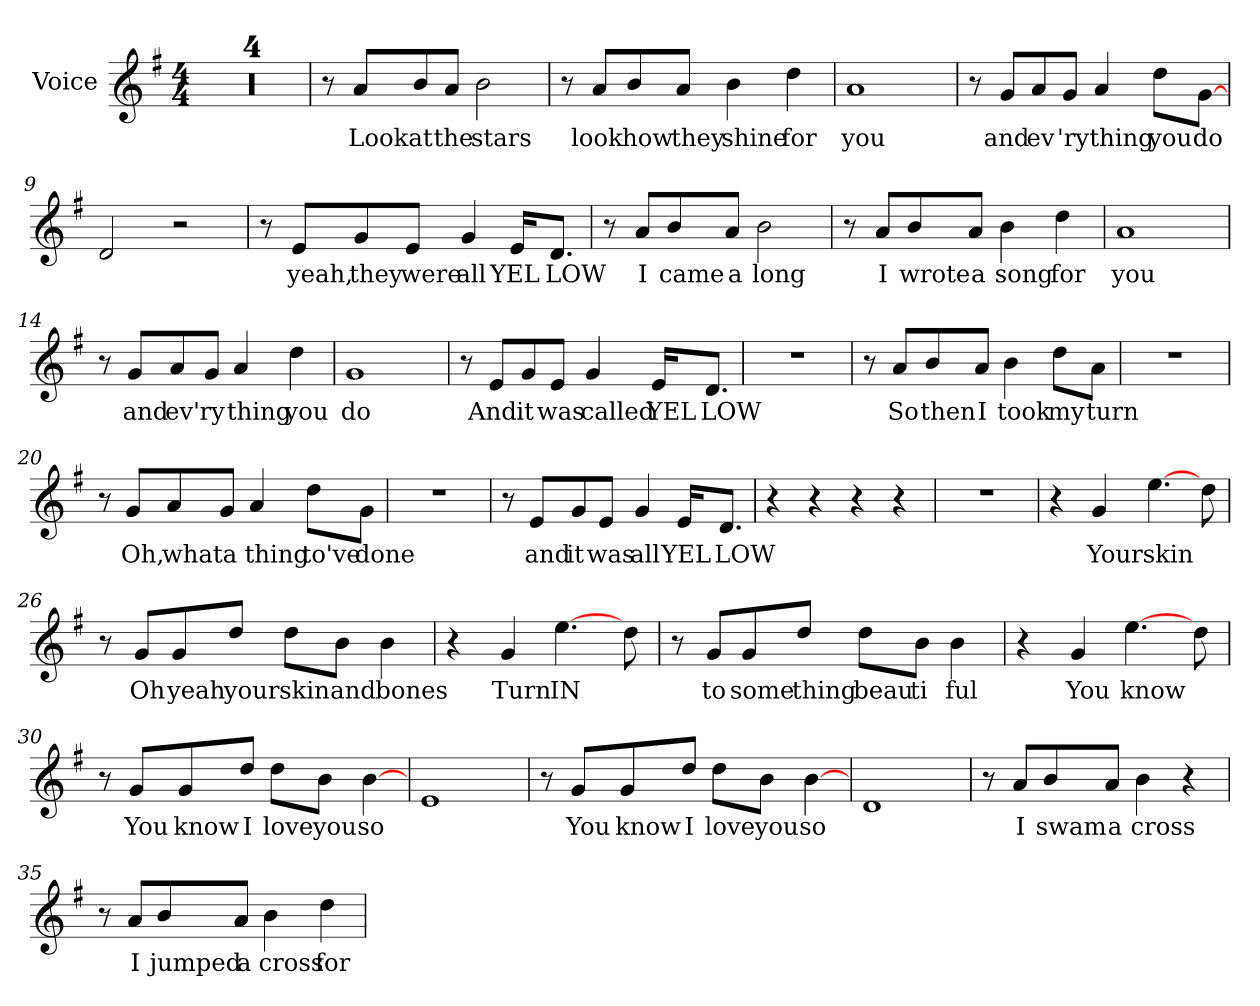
**kern	**text
*part1	*part1
*staff1	*staff1
*I"Voice	*
*I'V	*
*clefG2	*
*k[f#]	*
*G:	*
*M4/4	*
=1	=1
1r	.
=2	=2
1r	.
=3	=3
1r	.
=4	=4
1r	.
!!LO:LB:g=z
=5	=5
8r	.
8a/L	Look
8b/	at
8a/J	the
2b\	stars
=6	=6
8r	.
8a/L	look
8b/	how
8a/J	they
4b\	shine
4dd\	for
=7	=7
1a	you
=8	=8
8r	.
8g/L	and
8a/	ev
8g/J	'ry
4a/	thing
8dd\L	you
[8g\J	do
=9	=9
2d/	.
2r	.
!!LO:LB:g=z
=10	=10
8r	.
8e/L	yeah,
8g/	they
8e/J	were
4g/	all
16e/KL	YEL
8.d/J	LOW
=11	=11
8r	.
8a/L	I
8b/	came
8a/J	a
2b\	long
=12	=12
8r	.
8a/L	I
8b/	wrote
8a/J	a
4b\	song
4dd\	for
=13	=13
1a	you
!!LO:LB:g=z
=14	=14
8r	.
8g/L	and
8a/	ev'
8g/J	ry
4a/	thing
4dd\	you
=15	=15
1g	do
=16	=16
8r	.
8e/L	And
8g/	it
8e/J	was
4g/	called
16e/KL	YEL
8.d/J	LOW
=17	=17
1r	.
!!LO:LB:g=z
=18	=18
8r	.
8a/L	So
8b/	then
8a/J	I
4b\	took
8dd\L	my
8a\J	turn
=19	=19
1r	.
=20	=20
8r	.
8g/L	Oh,
8a/	what
8g/J	a
4a/	thing
8dd\L	to've
8g\J	done
=21	=21
1r	.
!!LO:LB:g=z
=22	=22
8r	.
8e/L	and
8g/	it
8e/J	was
4g/	all
16e/KL	YEL
8.d/J	LOW
=23	=23
4r	.
4r	.
4r	.
4r	.
=24	=24
1r	.
!!LO:LB:g=z
=25	=25
4r	.
4g/	Your
[4.ee\	skin
8dd\	.
=26	=26
8r	.
8g/L	Oh
8g/	yeah
8dd/J	your
8dd\L	skin
8b\J	and
4b\	bones
=27	=27
4r	.
4g/	Turn
[4.ee\	IN
8dd\	.
=28	=28
8r	.
8g/L	to
8g/	some
8dd/J	thing
8dd\L	beau
8b\J	ti
4b\	ful
!!LO:LB:g=z
=29	=29
4r	.
4g/	You
[4.ee\	know
8dd\	.
=30	=30
8r	.
8g/L	You
8g/	know
8dd/J	I
8dd\L	love
8b\J	you
[4b\	so
=31	=31
1e	.
=32	=32
8r	.
8g/L	You
8g/	know
8dd/J	I
8dd\L	love
8b\J	you
[4b\	so
=33	=33
1d	.
!!LO:LB:g=z
=34	=34
8r	.
8a/L	I
8b/	swam
8a/J	a
4b\	cross
4r	.
=35	=35
8r	.
8a/L	I
8b/	jumped
8a/J	a
4b\	cross
4dd\	for
=	=
*-	*-
